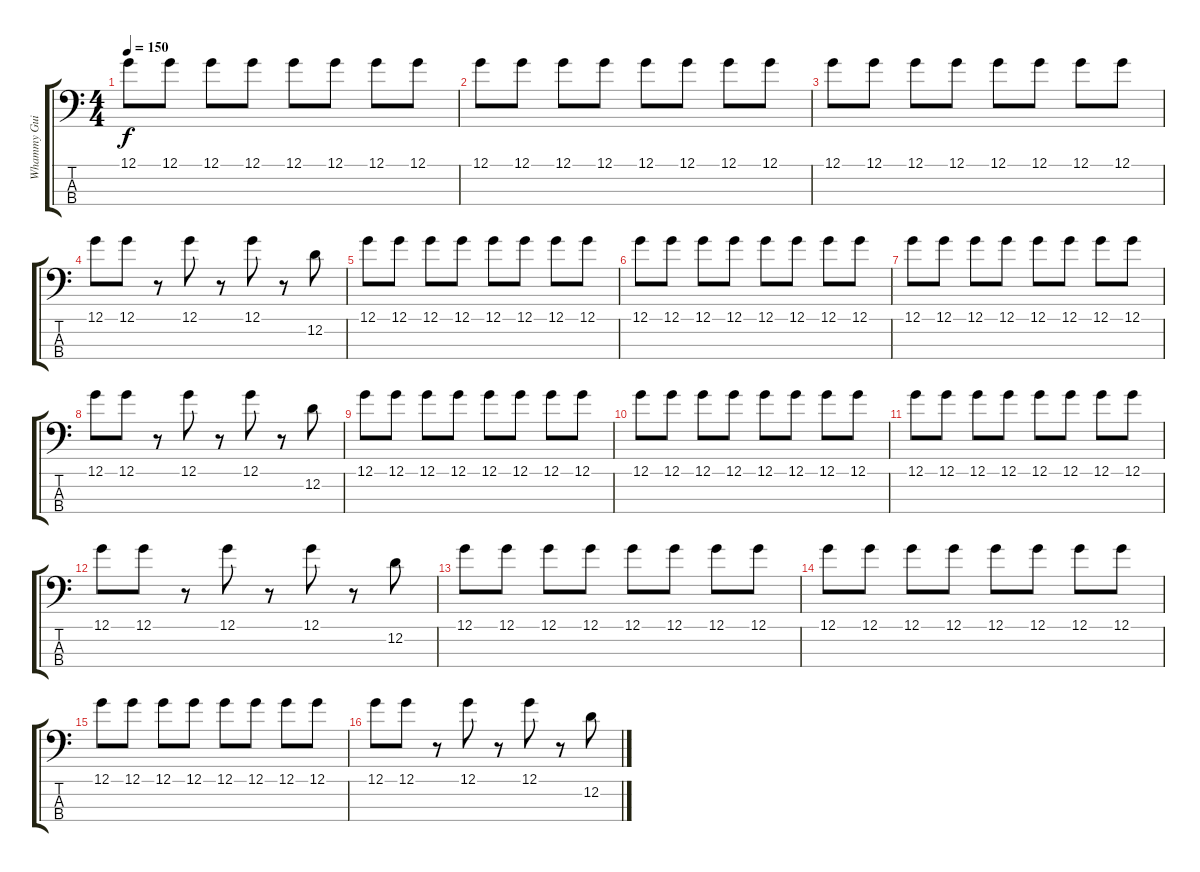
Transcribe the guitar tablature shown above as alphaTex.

\track ("Whammy Guitar" "Whammy Gui") {instrument guitarharmonics}
\staff {score tabs}
\tuning (G2 D2 A1 D1) {hide}
\ts (4 4)
\tempo 150
\clef f4
\ks c
12.1.8{dy f} 12.1.8 12.1.8 12.1.8 12.1.8 12.1.8 12.1.8 12.1.8 |
12.1.8 12.1.8 12.1.8 12.1.8 12.1.8 12.1.8 12.1.8 12.1.8 |
12.1.8 12.1.8 12.1.8 12.1.8 12.1.8 12.1.8 12.1.8 12.1.8 |
12.1.8 12.1.8 r.8 12.1.8 r.8 12.1.8 r.8 12.2.8 |
12.1.8 12.1.8 12.1.8 12.1.8 12.1.8 12.1.8 12.1.8 12.1.8 |
12.1.8 12.1.8 12.1.8 12.1.8 12.1.8 12.1.8 12.1.8 12.1.8 |
12.1.8 12.1.8 12.1.8 12.1.8 12.1.8 12.1.8 12.1.8 12.1.8 |
12.1.8 12.1.8 r.8 12.1.8 r.8 12.1.8 r.8 12.2.8 |
12.1.8 12.1.8 12.1.8 12.1.8 12.1.8 12.1.8 12.1.8 12.1.8 |
12.1.8 12.1.8 12.1.8 12.1.8 12.1.8 12.1.8 12.1.8 12.1.8 |
12.1.8 12.1.8 12.1.8 12.1.8 12.1.8 12.1.8 12.1.8 12.1.8 |
12.1.8 12.1.8 r.8 12.1.8 r.8 12.1.8 r.8 12.2.8 |
12.1.8 12.1.8 12.1.8 12.1.8 12.1.8 12.1.8 12.1.8 12.1.8 |
12.1.8 12.1.8 12.1.8 12.1.8 12.1.8 12.1.8 12.1.8 12.1.8 |
12.1.8 12.1.8 12.1.8 12.1.8 12.1.8 12.1.8 12.1.8 12.1.8 |
12.1.8 12.1.8 r.8 12.1.8 r.8 12.1.8 r.8 12.2.8
